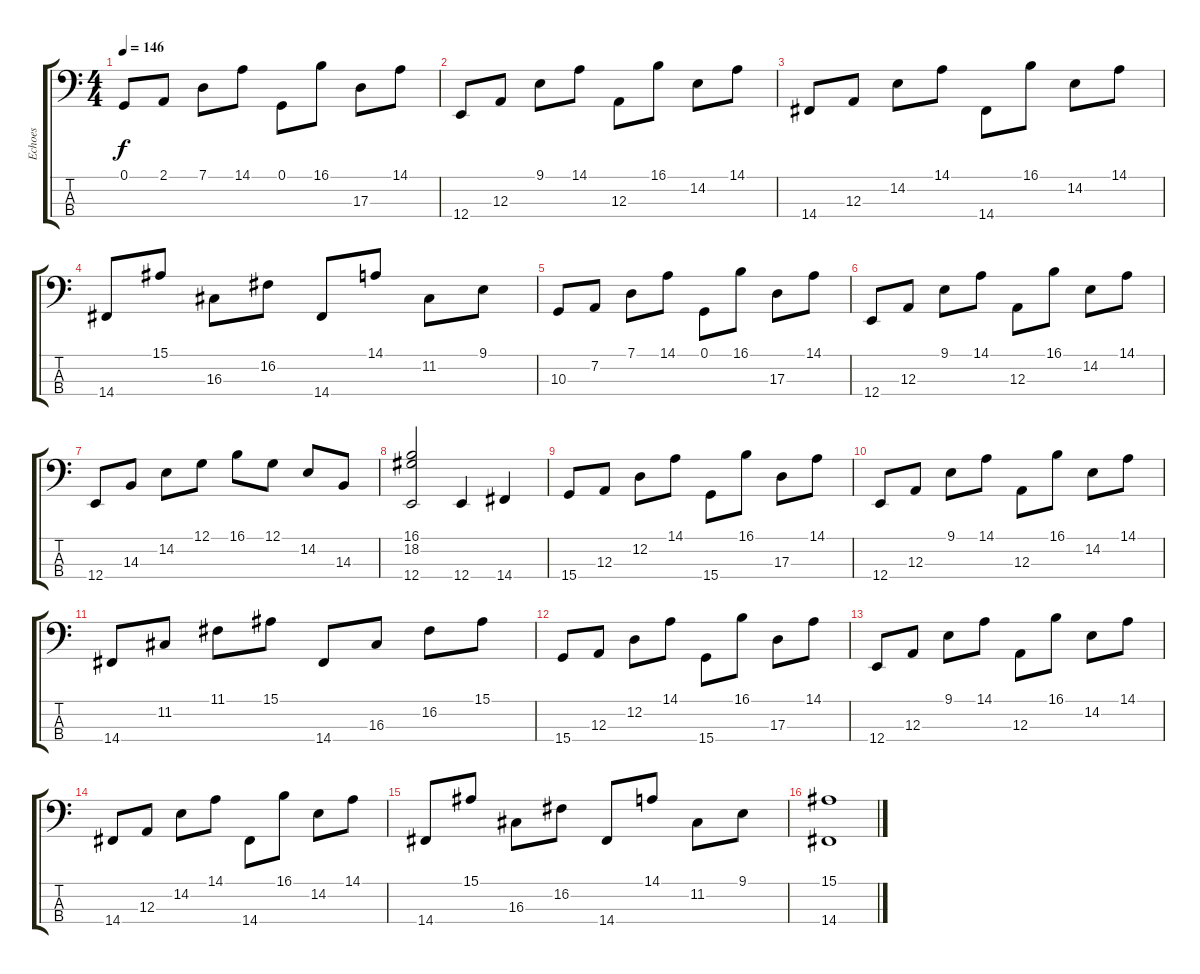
\track ("Echoes" "Echoes") {instrument fx7echoes}
\staff {score tabs}
\tuning (G2 D2 A1 E1) {hide}
\ts (4 4)
\tempo 146
\clef f4
\ks c
0.1.8{dy f} 2.1.8 7.1.8 14.1.8 0.1.8 16.1.8 17.3.8 14.1.8 |
12.4.8 12.3.8 9.1.8 14.1.8 12.3.8 16.1.8 14.2.8 14.1.8 |
14.4.8 12.3.8 14.2.8 14.1.8 14.4.8 16.1.8 14.2.8 14.1.8 |
14.4.8 15.1.8 16.3.8 16.2.8 14.4.8 14.1.8 11.2.8 9.1.8 |
10.3.8 7.2.8 7.1.8 14.1.8 0.1.8 16.1.8 17.3.8 14.1.8 |
12.4.8 12.3.8 9.1.8 14.1.8 12.3.8 16.1.8 14.2.8 14.1.8 |
12.4.8 14.3.8 14.2.8 12.1.8 16.1.8 12.1.8 14.2.8 14.3.8 |
(16.1 18.2 12.4).2 12.4.4 14.4.4 |
15.4.8 12.3.8 12.2.8 14.1.8 15.4.8 16.1.8 17.3.8 14.1.8 |
12.4.8 12.3.8 9.1.8 14.1.8 12.3.8 16.1.8 14.2.8 14.1.8 |
14.4.8 11.2.8 11.1.8 15.1.8 14.4.8 16.3.8 16.2.8 15.1.8 |
15.4.8 12.3.8 12.2.8 14.1.8 15.4.8 16.1.8 17.3.8 14.1.8 |
12.4.8 12.3.8 9.1.8 14.1.8 12.3.8 16.1.8 14.2.8 14.1.8 |
14.4.8 12.3.8 14.2.8 14.1.8 14.4.8 16.1.8 14.2.8 14.1.8 |
14.4.8 15.1.8 16.3.8 16.2.8 14.4.8 14.1.8 11.2.8 9.1.8 |
(15.1 14.4).1
